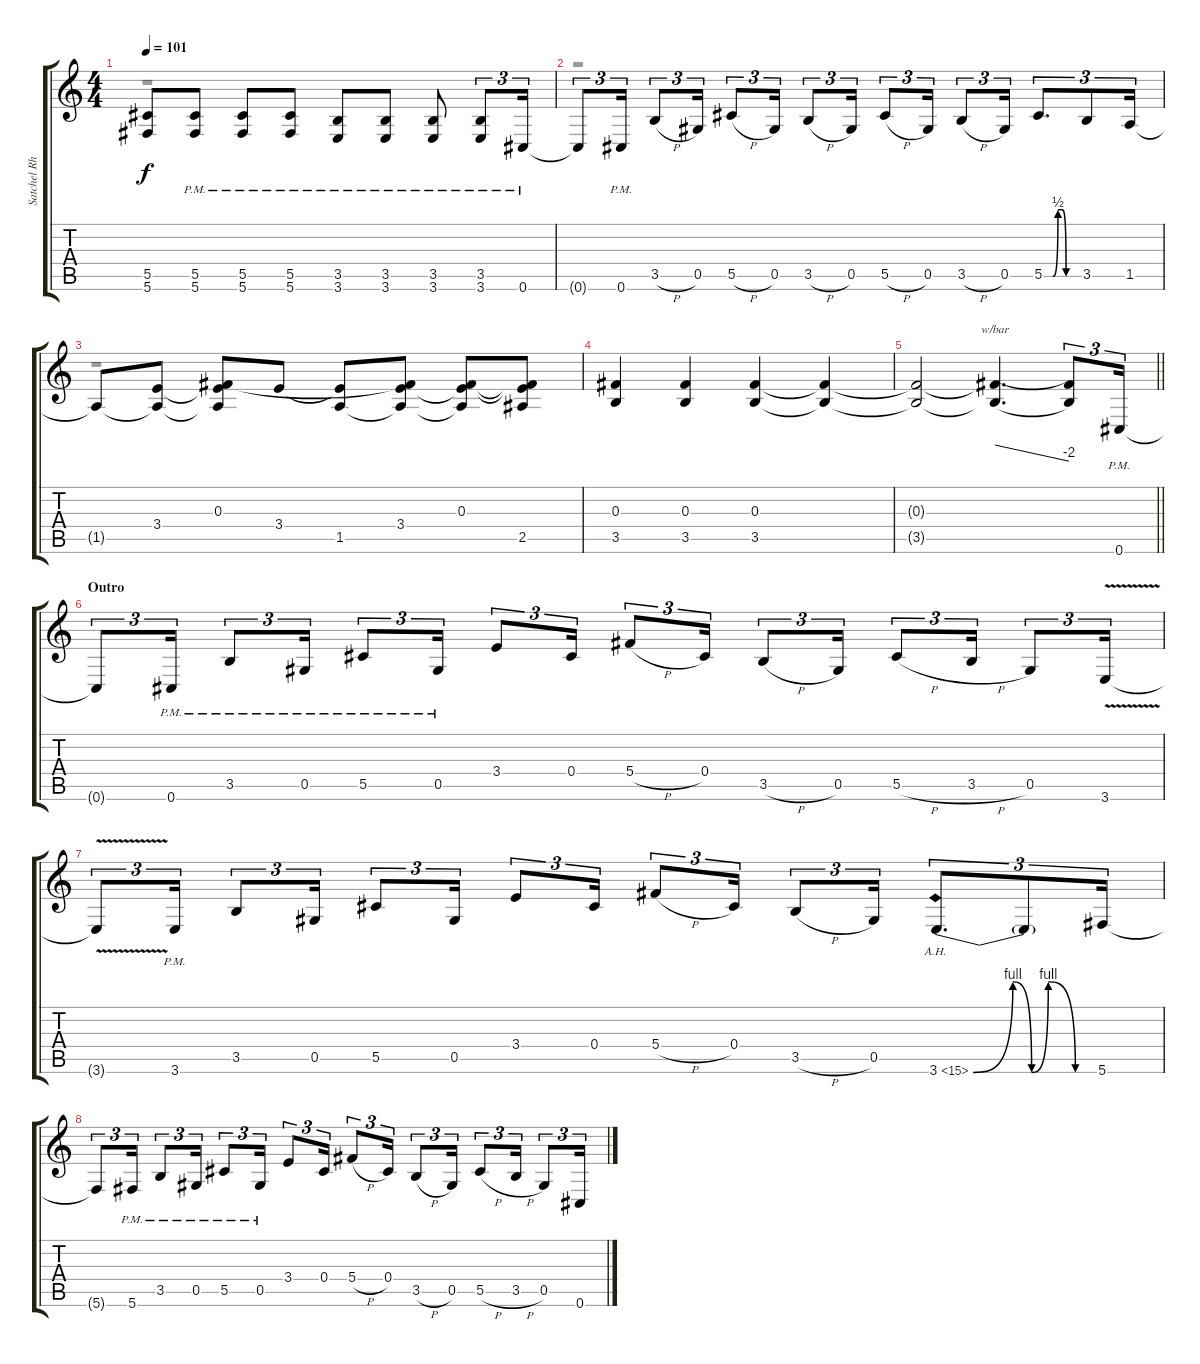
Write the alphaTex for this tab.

\track ("Satchel Rhythm" "Satchel Rh") {instrument distortionguitar}
\staff {score tabs}
\tuning (Eb4 Bb3 Gb3 Db3 Ab2 Db2) {hide}
\voice
\ts (4 4)
\tempo 101
\clef g2
\ks c
(5.5{t} 5.6{t}).8{dy f} (5.5{pm} 5.6{pm}).8 (5.5{pm} 5.6{pm}).8 (5.5{pm} 5.6{pm}).8 (3.5{pm} 3.6{pm}).8 (3.5{pm} 3.6{pm}).8 (3.5{pm} 3.6{pm}).8 (3.5{pm} 3.6{pm}).8{tu (3 2)} 0.6{pm}.16{tu (3 2)} |
0.6{t}.8{tu (3 2)} 0.6{pm}.16{tu (3 2)} 3.5{h}.8{tu (3 2)} 0.5.16{tu (3 2)} 5.5{h}.8{tu (3 2)} 0.5.16{tu (3 2)} 3.5{h}.8{tu (3 2)} 0.5.16{tu (3 2)} 5.5{h}.8{tu (3 2)} 0.5.16{tu (3 2)} 3.5{h}.8{tu (3 2)} 0.5.16{tu (3 2)} 5.5{be (custom 0 0 15 0 24 2 31 2 38 0 40 0 45 0 60 0)}.8{d tu (3 2)} 3.5.8{tu (3 2)} 1.5.16{tu (3 2)} |
1.5{t}.8 (3.4 1.5{t}).8 (0.3 3.4{t} 1.5{t}).8 3.4.8 (3.4{t} 1.5).8 (0.3{t} 3.4 1.5{t}).8 (0.3 3.4{t} 1.5{t}).8 (0.3{t} 3.4{t} 2.5).8 |
(0.3 3.5).4 (0.3 3.5).4 (0.3 3.5).4 (0.3{t} 3.5{t}).4 |
\barLineRight lightlight
(0.3{t} 3.5{t}).2 (0.3{t} 3.5{t}).4{d tbe (dive default 0 0 60 -8)} (0.3{t} 3.5{t}).8{tu (3 2)} 0.6{pm}.16{tu (3 2)} |
\section ("" "Outro")
0.6{t}.8{tu (3 2)} 0.6{pm}.16{tu (3 2)} 3.5{pm}.8{tu (3 2)} 0.5{pm}.16{tu (3 2)} 5.5{pm}.8{tu (3 2)} 0.5{pm}.16{tu (3 2)} 3.4.8{tu (3 2)} 0.4.16{tu (3 2)} 5.4{h}.8{tu (3 2)} 0.4.16{tu (3 2)} 3.5{h}.8{tu (3 2)} 0.5.16{tu (3 2)} 5.5{h}.8{tu (3 2)} 3.5{h}.16{tu (3 2)} 0.5.8{tu (3 2)} 3.6{v}.16{tu (3 2)} |
3.6{t}.8{tu (3 2)} 3.6{pm}.16{tu (3 2)} 3.5.8{tu (3 2)} 0.5.16{tu (3 2)} 5.5.8{tu (3 2)} 0.5.16{tu (3 2)} 3.4.8{tu (3 2)} 0.4.16{tu (3 2)} 5.4{h}.8{tu (3 2)} 0.4.16{tu (3 2)} 3.5{h}.8{tu (3 2)} 0.5.16{tu (3 2)} 3.6{be (custom 0 0 19 4 28 0 36 4 49 0 60 0) ah 12}.8{d tu (3 2)} 3.6{t}.8{tu (3 2)} 5.6.16{tu (3 2)} |
5.6{t}.8{tu (3 2)} 5.6{pm}.16{tu (3 2)} 3.5{pm}.8{tu (3 2)} 0.5{pm}.16{tu (3 2)} 5.5{pm}.8{tu (3 2)} 0.5{pm}.16{tu (3 2)} 3.4.8{tu (3 2)} 0.4.16{tu (3 2)} 5.4{h}.8{tu (3 2)} 0.4.16{tu (3 2)} 3.5{h}.8{tu (3 2)} 0.5.16{tu (3 2)} 5.5{h}.8{tu (3 2)} 3.5{h}.16{tu (3 2)} 0.5.8{tu (3 2)} 0.6.16{tu (3 2)}
\voice
\clef g2
\ottava regular
\simile none
\ks c
r.1{dy f} |
r.1 |
r.1 |
|
\barLineRight lightlight
|
|
|
